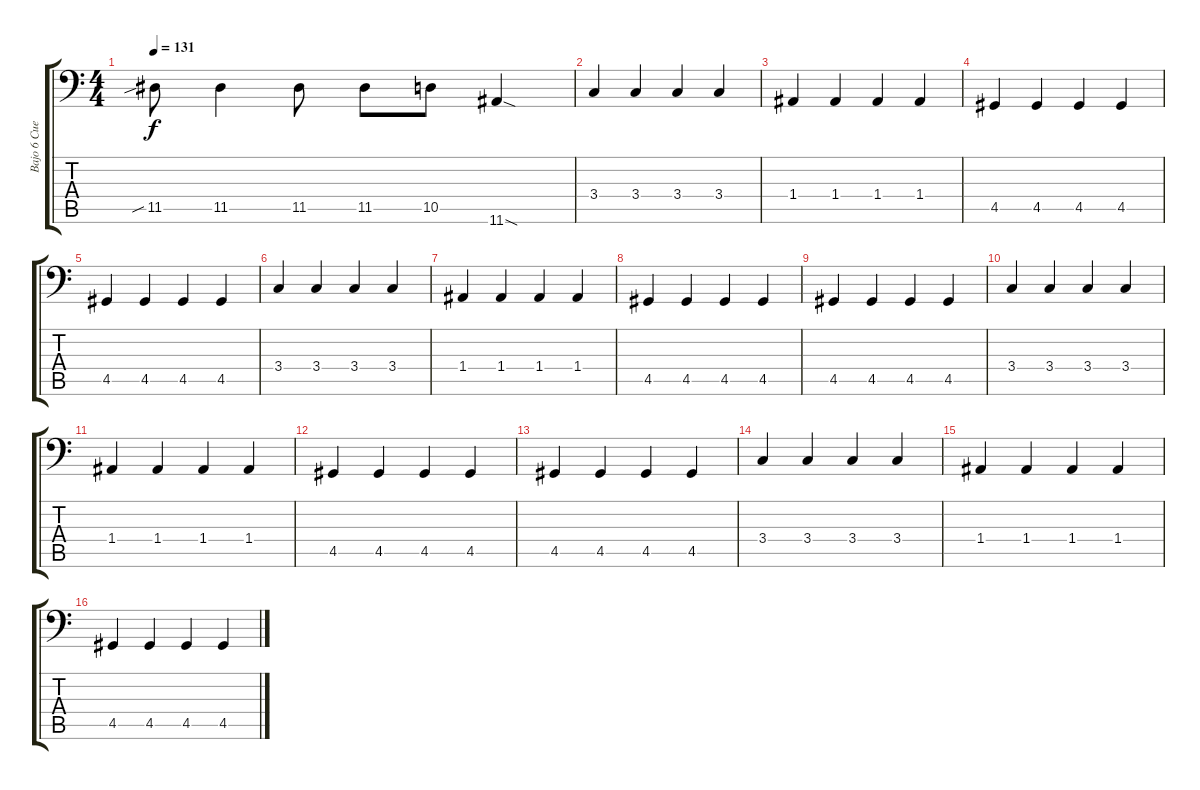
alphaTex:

\track ("Bajo 6 Cuerdas" "Bajo 6 Cue") {instrument electricbassfinger}
\staff {score tabs}
\tuning (C3 G2 D2 A1 E1 B0) {hide}
\ts (4 4)
\tempo 131
\clef f4
\ks c
11.5{sib}.8{dy f} 11.5.4 11.5.8 11.5.8 10.5.8 11.6{sod}.4 |
3.4.4 3.4.4 3.4.4 3.4.4 |
1.4.4 1.4.4 1.4.4 1.4.4 |
4.5.4 4.5.4 4.5.4 4.5.4 |
4.5.4 4.5.4 4.5.4 4.5.4 |
3.4.4 3.4.4 3.4.4 3.4.4 |
1.4.4 1.4.4 1.4.4 1.4.4 |
4.5.4 4.5.4 4.5.4 4.5.4 |
4.5.4 4.5.4 4.5.4 4.5.4 |
3.4.4 3.4.4 3.4.4 3.4.4 |
1.4.4 1.4.4 1.4.4 1.4.4 |
4.5.4 4.5.4 4.5.4 4.5.4 |
4.5.4 4.5.4 4.5.4 4.5.4 |
3.4.4 3.4.4 3.4.4 3.4.4 |
1.4.4 1.4.4 1.4.4 1.4.4 |
4.5.4 4.5.4 4.5.4 4.5.4
